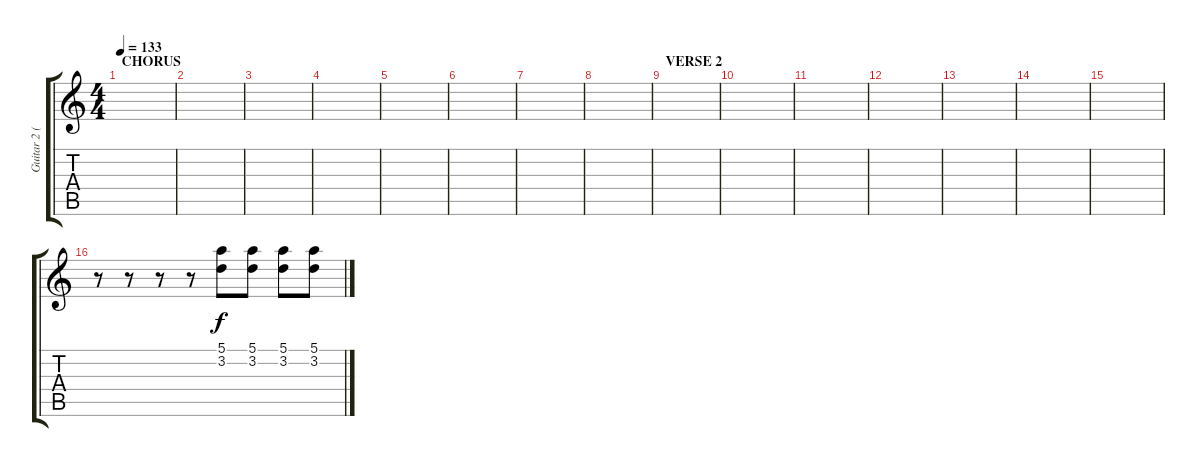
\track ("Guitar 2 (Clean)" "Guitar 2 (") {instrument electricguitarclean}
\staff {score tabs}
\tuning (E4 B3 G3 D3 A2 E2) {hide}
\ts (4 4)
\section ("" "CHORUS")
\tempo 133
\clef g2
\ks c
|
|
|
|
|
|
|
|
\section ("" "VERSE 2")
|
|
|
|
|
|
|
r.8 r.8 r.8 r.8 (5.1 3.2).8 (5.1 3.2).8 (5.1 3.2).8 (5.1 3.2).8
